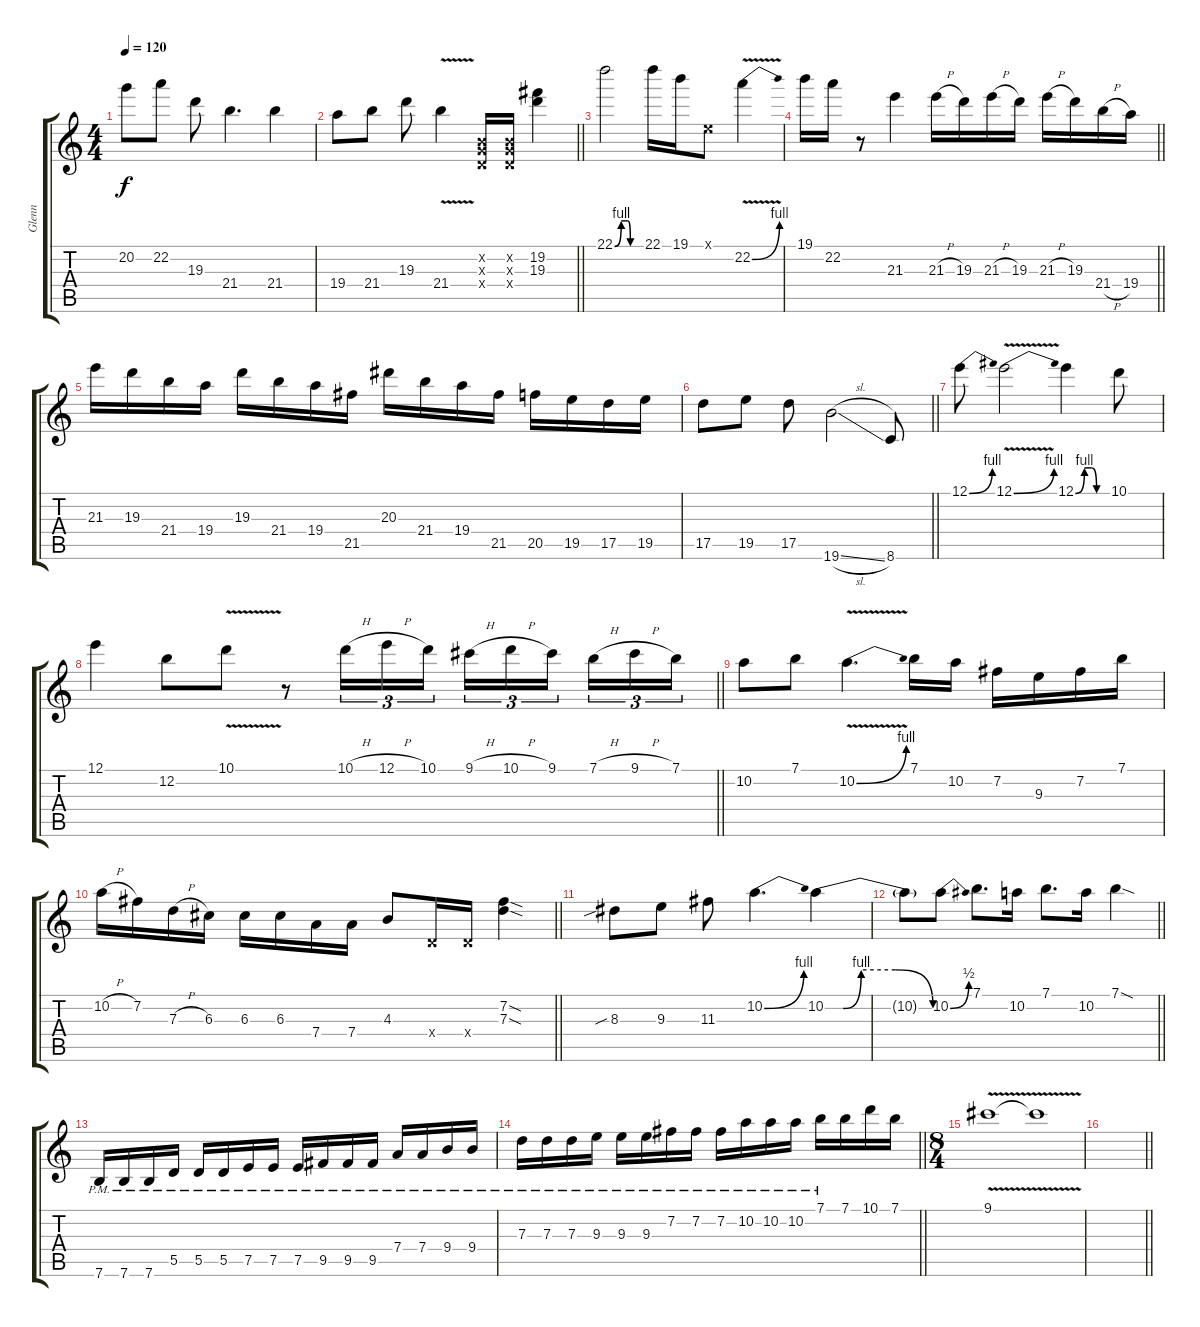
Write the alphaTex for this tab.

\track ("Glenn" "Glenn") {instrument electricguitarclean}
\staff {score tabs}
\tuning (E4 B3 G3 D3 A2 E2) {hide}
\ts (4 4)
\tempo 120
\clef g2
\ks c
20.2.8{dy f} 22.2.8 19.3.8 21.4.4{d} 21.4.4 |
\barLineRight lightlight
19.4.8 21.4.8 19.3.8 21.4{v}.4 (0.2{x} 0.3{x} 0.4{x}).16 (0.2{x} 0.3{x} 0.4{x}).16 (19.2 19.3).4 |
22.1{be (custom 0 0 15 4 30 4 36 0 60 0)}.2 22.1.16 19.1.16 0.1{x}.8 22.2{be (bend 0 0 60 4) v}.4 |
\barLineRight lightlight
19.1.16 22.2.16 r.8 21.3.4 21.3{h}.16 19.3.16 21.3{h}.16 19.3.16 21.3{h}.16 19.3.16 21.4{h}.16 19.4.16 |
21.3.16 19.3.16 21.4.16 19.4.16 19.3.16 21.4.16 19.4.16 21.5.16 20.3.16 21.4.16 19.4.16 21.5.16 20.5.16 19.5.16 17.5.16 19.5.16 |
\barLineRight lightlight
17.5.8 19.5.8 17.5.8 19.6{sl}.2 8.6.8 |
12.1{be (bend 0 0 60 4)}.8 12.1{be (bend 0 0 60 4) v}.2 12.1{be (custom 0 0 17 4 30 4 40 0 60 0)}.4 10.1.8 |
\barLineRight lightlight
12.1.4 12.2.8 10.1{v}.8 r.8 10.1{h}.16{tu (3 2)} 12.1{h}.16{tu (3 2)} 10.1.16{tu (3 2)} 9.1{h}.16{tu (3 2)} 10.1{h}.16{tu (3 2)} 9.1.16{tu (3 2) beam splitsecondary} 7.1{h}.16{tu (3 2)} 9.1{h}.16{tu (3 2)} 7.1.16{tu (3 2)} |
10.2.8 7.1.8 10.2{be (bend 0 0 60 4) v}.4{d} 7.1.16 10.2.16 7.2.16 9.3.16 7.2.16 7.1.16 |
\barLineRight lightlight
10.2{h}.16 7.2.16 7.3{h}.16 6.3.16 6.3.16 6.3.16 7.4.16 7.4.16 4.3.8 0.4{x}.16 0.4{x}.16 (7.2{sod} 7.3{sod}).4 |
8.3{sib}.8 9.3.8 11.3.8 10.2{be (bend 0 0 60 4)}.4{d} 10.2{be (custom 0 0 10 0 20 4 39 4 60 0)}.4 |
\barLineRight lightlight
10.2{t}.8 10.2{be (bend 0 0 60 2)}.8 7.1.8{d} 10.2.16 7.1.8{d} 10.2.16 7.1{sod}.4 |
7.6{pm}.16 7.6{pm}.16 7.6{pm}.16 5.5{pm}.16 5.5{pm}.16 5.5{pm}.16 7.5{pm}.16 7.5{pm}.16 7.5{pm}.16 9.5{pm}.16 9.5{pm}.16 9.5{pm}.16 7.4{pm}.16 7.4{pm}.16 9.4{pm}.16 9.4{pm}.16 |
\barLineRight lightlight
7.3{pm}.16 7.3{pm}.16 7.3{pm}.16 9.3{pm}.16 9.3{pm}.16 9.3{pm}.16 7.2{pm}.16 7.2{pm}.16 7.2{pm}.16 10.2{pm}.16 10.2{pm}.16 10.2{pm}.16 7.1{pm}.16 7.1.16 10.1.16 7.1.16 |
\ts (8 4)
9.1{v}.1 9.1{t}.1 |
\barLineRight lightlight
